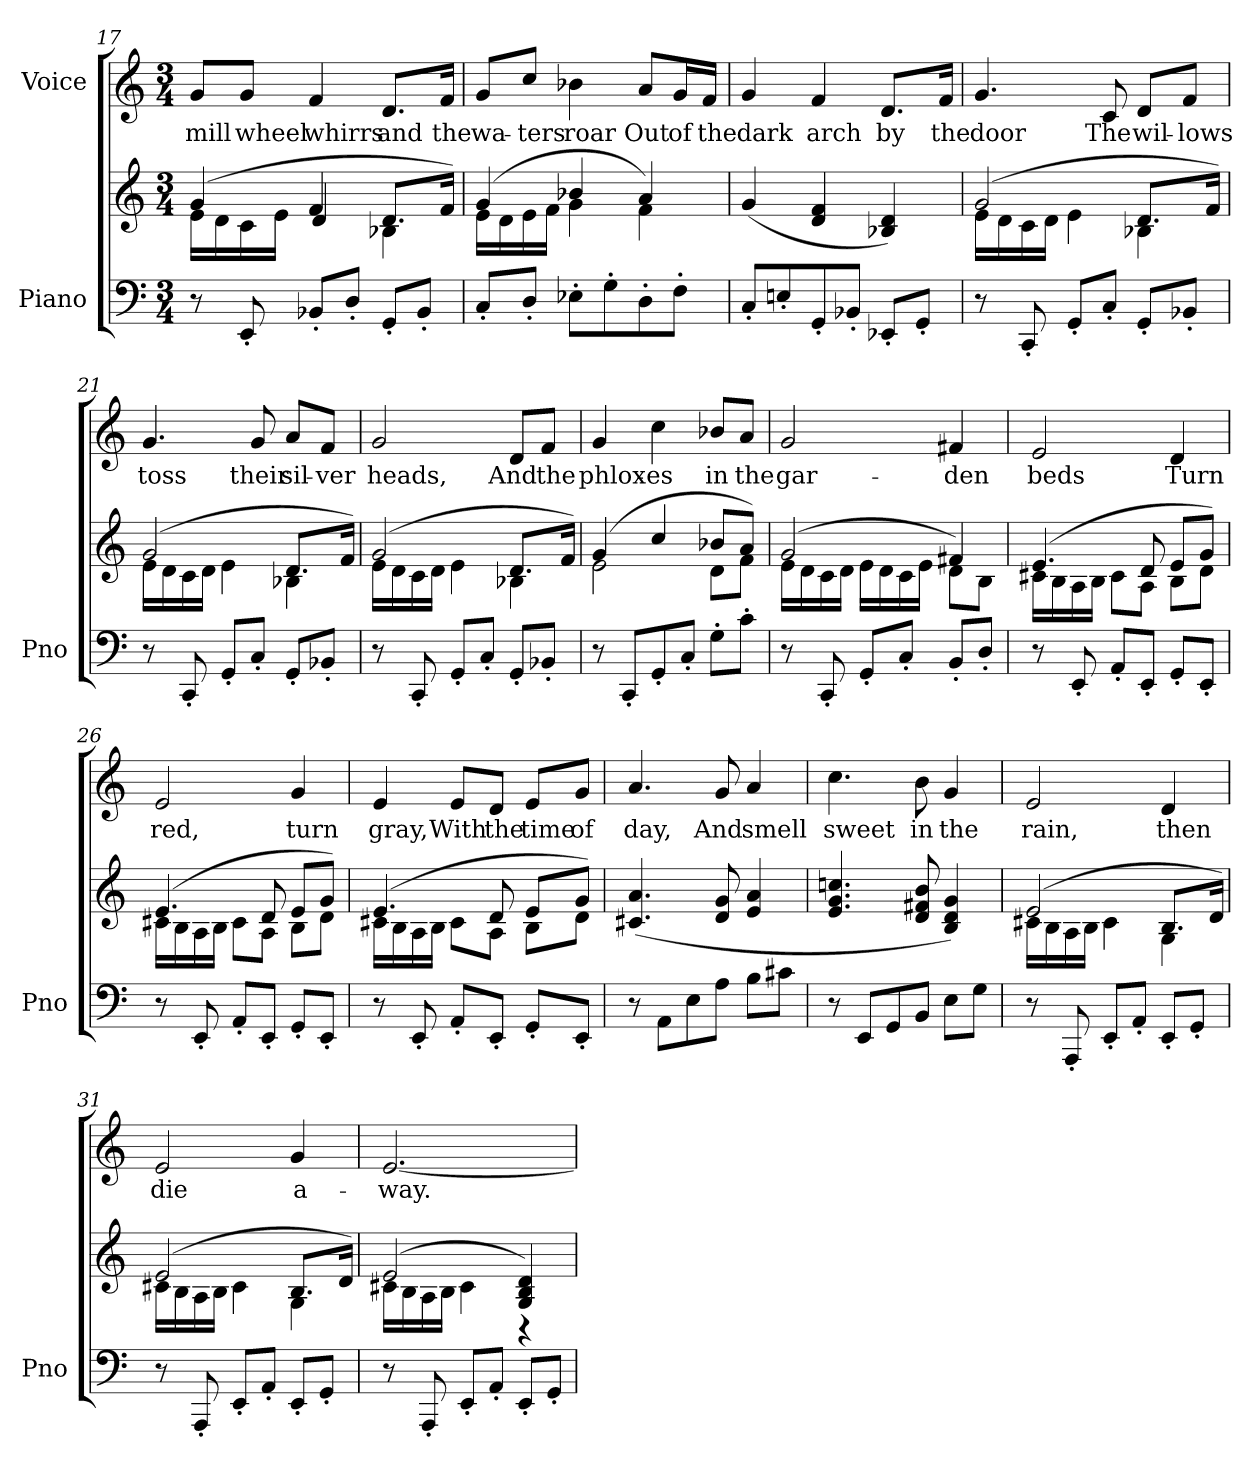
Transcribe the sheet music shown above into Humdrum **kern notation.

**kern	**kern	**kern	**text
*part2	*part2	*part1	*part1
*staff3	*staff2	*staff1	*staff1
*I"Piano	*	*I"Voice	*
*I'Pno	*	*	*
*clefF4	*clefG2	*clefG2	*
*k[]	*k[]	*k[]	*
*M3/4	*M3/4	*M3/4	*
=17	=17	=17	=17
*	*^	*	*
!	!	!	!	!LO:LY:b
8r	(4g/	16e\LL	8g/L	mill
.	.	16d\	.	.
!	!	!	!	!LO:LY:b
8EE'/	.	16c\	8g/J	wheel
.	.	16e\JJ	.	.
!	!	!	!	!LO:LY:b
8BB-X'/L	4f/	4d/	4f/	whirrs
8D'/J	.	.	.	.
!	!	!	!	!LO:LY:b
8GG'/L	8.d/L	4B-X\	8.d/L	and
8BB-'/J	.	.	.	.
!	!	!	!	!LO:LY:b
.	16f/Jk)	.	16f/Jk	the
!!LO:LB:g=z
=18	=18	=18	=18	=18
!	!	!	!	!LO:LY:b
8C'/L	(4g/	16e\LL	8g/L	wa-
.	.	16d\	.	.
!	!	!	!	!LO:LY:b
8D'/J	.	16e\	8cc/J	-ters
.	.	16f\JJ	.	.
!	!	!	!	!LO:LY:b
8E-X'\L	4b-X/	4g\	4b-X\	roar
8G'\	.	.	.	.
!	!	!	!	!LO:LY:b
8D'\	4a/)	4f\	8a/L	Out
!	!	!	!	!LO:LY:b
8F'\J	.	.	16g/L	of
!	!	!	!	!LO:LY:b
.	.	.	16f/JJ	the
*	*v	*v	*	*
=19	=19	=19	=19
!	!	!	!LO:LY:b
8C'/L	(>4g/	4g/	dark
8En'/	.	.	.
!	!	!	!LO:LY:b
8GG'/	4d/ 4f/	4f/	arch
8BB-X'/J	.	.	.
!	!	!	!LO:LY:b
8EE-X'/L	4B-X/ 4d/)	8.d/L	by
8GG'/J	.	.	.
!	!	!	!LO:LY:b
.	.	16f/Jk	the
=20	=20	=20	=20
*	*^	*	*
!	!	!	!	!LO:LY:b
8r	(2g/	16e\LL	4.g/	door
.	.	16d\	.	.
8CC'/	.	16c\	.	.
.	.	16d\JJ	.	.
8GG'/L	.	4e\	.	.
!	!	!	!	!LO:LY:b
8C'/J	.	.	8c/	The
!	!	!	!	!LO:LY:b
8GG'/L	8.d/L	4B-X\	8d/L	wil-
!	!	!	!	!LO:LY:b
8BB-X'/J	.	.	8f/J	-lows
.	16f/Jk)	.	.	.
!!LO:PB:g=z
=21	=21	=21	=21	=21
!	!	!	!	!LO:LY:b
8r	(2g/	16e\LL	4.g/	toss
.	.	16d\	.	.
8CC'/	.	16c\	.	.
.	.	16d\JJ	.	.
8GG'/L	.	4e\	.	.
!	!	!	!	!LO:LY:b
8C'/J	.	.	8g/	their
!	!	!	!	!LO:LY:b
8GG'/L	8.d/L	4B-X\	8a/L	sil-
!	!	!	!	!LO:LY:b
8BB-X'/J	.	.	8f/J	-ver
.	16f/Jk)	.	.	.
=22	=22	=22	=22	=22
!	!	!	!	!LO:LY:b
8r	(2g/	16e\LL	2g/	heads,
.	.	16d\	.	.
8CC'/	.	16c\	.	.
.	.	16d\JJ	.	.
8GG'/L	.	4e\	.	.
8C'/J	.	.	.	.
!	!	!	!	!LO:LY:b
8GG'/L	8.d/L	4B-X\	8d/L	And
!	!	!	!	!LO:LY:b
8BB-X'/J	.	.	8f/J	the
.	16f/Jk)	.	.	.
=23	=23	=23	=23	=23
!	!	!	!	!LO:LY:b
8r	(4g/	2e\	4g/	phlox-
8CC'/L	.	.	.	.
!	!	!	!	!LO:LY:b
8GG'/	4cc/	.	4cc\	-es
8C'/J	.	.	.	.
!	!	!	!	!LO:LY:b
8G'\L	8b-X/L	8d\L	8b-X/L	in
!	!	!	!	!LO:LY:b
8c'\J	8a/J)	8f\J	8a/J	the
=24	=24	=24	=24	=24
!	!	!	!	!LO:LY:b
8r	(2g/	16e\LL	2g/	gar-
.	.	16d\	.	.
8CC'/	.	16c\	.	.
.	.	16d\JJ	.	.
8GG'/L	.	16e\LL	.	.
.	.	16d\	.	.
8C'/J	.	16c\	.	.
.	.	16e\JJ	.	.
!	!	!	!	!LO:LY:b
8BB'/L	4f#X/)	8d\L	4f#X/	-den
8D'/J	.	8B\J	.	.
!!LO:PB:g=z
=25	=25	=25	=25	=25
!	!	!	!	!LO:LY:b
8r	(4.e/	16c#X\LL	2e/	beds
.	.	16B\	.	.
8EE'/	.	16A\	.	.
.	.	16B\JJ	.	.
8AA'/L	.	8c#\L	.	.
8EE'/J	8d/	8A\J	.	.
!	!	!	!	!LO:LY:b
8GG'/L	8e/L	8B\L	4d/	Turn
8EE'/J	8g/J)	8d\J	.	.
=26	=26	=26	=26	=26
!	!	!	!	!LO:LY:b
8r	(4.e/	16c#X\LL	2e/	red,
.	.	16B\	.	.
8EE'/	.	16A\	.	.
.	.	16B\JJ	.	.
8AA'/L	.	8c#\L	.	.
8EE'/J	8d/	8A\J	.	.
!	!	!	!	!LO:LY:b
8GG'/L	8e/L	8B\L	4g/	turn
8EE'/J	8g/J)	8d\J	.	.
=27	=27	=27	=27	=27
!	!	!	!	!LO:LY:b
8r	(4.e/	16c#X\LL	4e/	gray,
.	.	16B\	.	.
8EE'/	.	16A\	.	.
.	.	16B\JJ	.	.
!	!	!	!	!LO:LY:b
8AA'/L	.	8c#\L	8e/L	With
!	!	!	!	!LO:LY:b
8EE'/J	8d/	8A\J	8d/J	the
!	!	!	!	!LO:LY:b
8GG'/L	8e/L	8B\L	8e/L	time
!	!	!	!	!LO:LY:b
8EE'/J	8g/J)	8d\J	8g/J	of
!!LO:LB:g=z
=28	=28	=28	=28	=28
!	!	!	!	!LO:LY:b
*	*v	*v	*	*
8r	(4.c#X/ 4.a/	4.a/	day,
8AA\L	.	.	.
8E\	.	.	.
!	!	!	!LO:LY:b
8A\J	8d/ 8g/	8g/	And
!	!	!	!LO:LY:b
8B\L	4e/ 4a/	4a/	smell
8c#X\J	.	.	.
=29	=29	=29	=29
!	!	!	!LO:LY:b
8r	4.e/ 4.g/ 4.ccn/	4.cc\	sweet
8EE/L	.	.	.
8GG/	.	.	.
!	!	!	!LO:LY:b
8BB/J	8d/ 8f#X/ 8b/	8b\	in
!	!	!	!LO:LY:b
8E\L	4B/ 4d/ 4g/)	4g/	the
8G\J	.	.	.
=30	=30	=30	=30
*	*^	*	*
!	!	!	!	!LO:LY:b
8r	(2e/	16c#X\LL	2e/	rain,
.	.	16B\	.	.
8AAA'/	.	16A\	.	.
.	.	16B\JJ	.	.
8EE'/L	.	4c#\	.	.
8AA'/J	.	.	.	.
!	!	!	!	!LO:LY:b
8EE'/L	8.B/L	4G\	4d/	then
8GG'/J	.	.	.	.
.	16d/Jk)	.	.	.
=31	=31	=31	=31	=31
!	!	!	!	!LO:LY:b
8r	(2e/	16c#X\LL	2e/	die
.	.	16B\	.	.
8AAA'/	.	16A\	.	.
.	.	16B\JJ	.	.
8EE'/L	.	4c#\	.	.
8AA'/J	.	.	.	.
!	!	!	!	!LO:LY:b
8EE'/L	8.B/L	4G\	4g/	a-
8GG'/J	.	.	.	.
.	16d/Jk)	.	.	.
!!LO:LB:g=z
=32	=32	=32	=32	=32
!	!	!	!	!LO:LY:b
8r	(>2e/	16c#X\LL	[2.e/	-way.
.	.	16B\	.	.
8AAA'/	.	16A\	.	.
.	.	16B\JJ	.	.
8EE'/L	.	4c#\	.	.
8AA'/J	.	.	.	.
8EE'/L	4G/ 4B/ 4d/)	4r	.	.
8GG'/J	.	.	.	.
*	*v	*v	*	*
=	=	=	=
*-	*-	*-	*-
